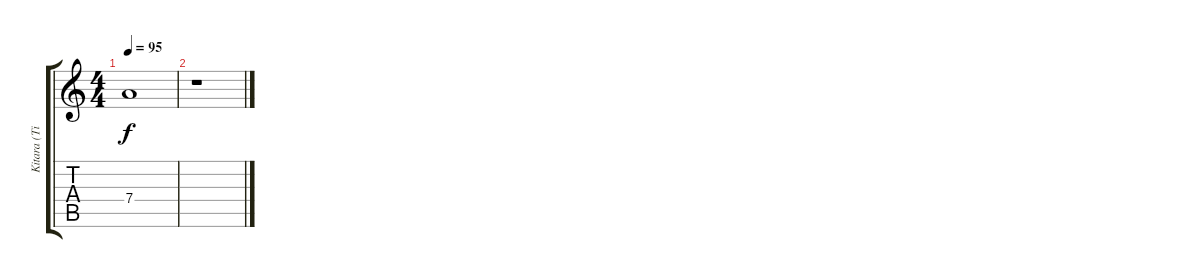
\track ("Kitara (Timo Rautiainen)" "Kitara (Ti") {instrument distortionguitar}
\staff {score tabs}
\tuning (E4 B3 G3 D3 A2 E2) {hide}
\ts (4 4)
\tempo 95
\clef g2
\ks c
7.4{t}.1{dy f} |
r.1
